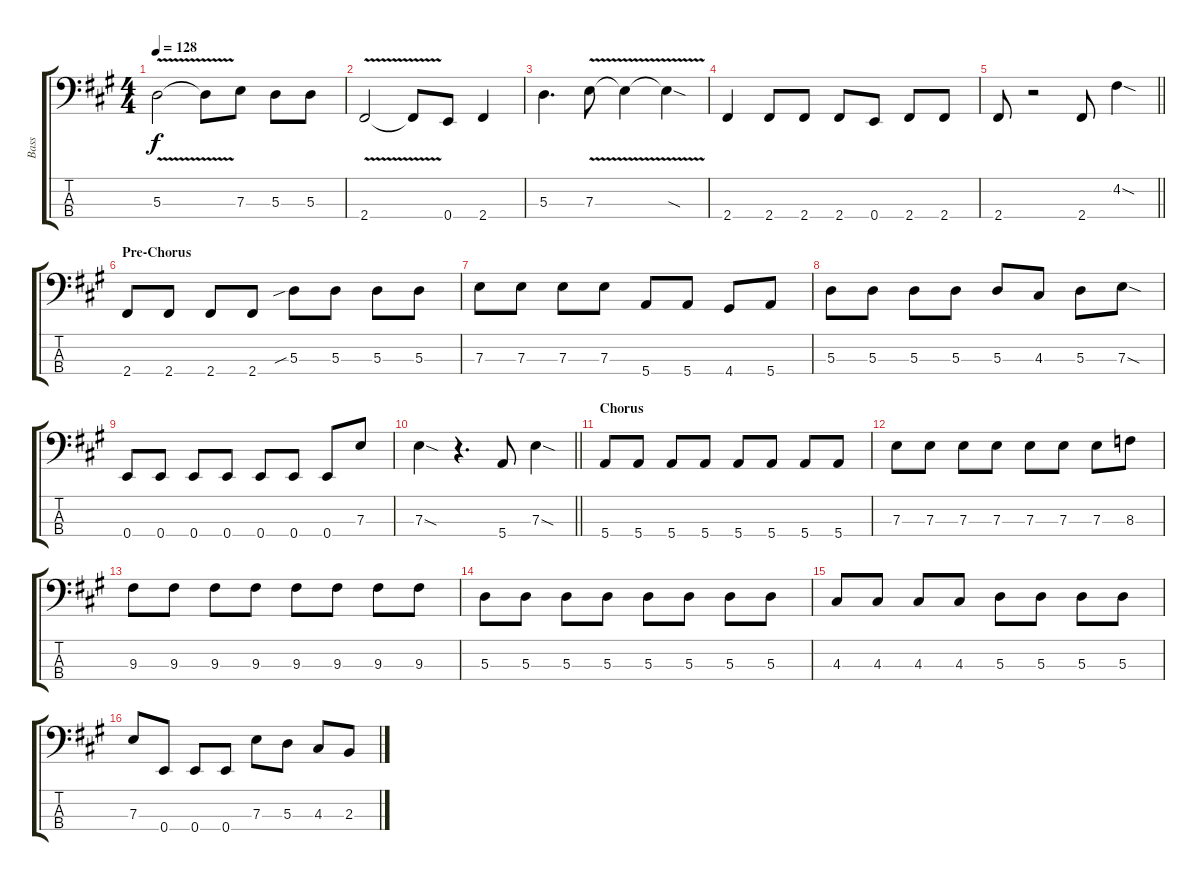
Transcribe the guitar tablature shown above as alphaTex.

\track ("Bass" "Bass") {instrument electricbassfinger}
\staff {score tabs}
\tuning (G2 D2 A1 E1) {hide}
\ts (4 4)
\tempo 128
\clef f4
\ks a
5.3{v}.2{dy f} 5.3{t}.8 7.3.8 5.3.8 5.3.8 |
2.4{v}.2 2.4{t}.8 0.4.8 2.4.4 |
5.3.4{d} 7.3{v}.8 7.3{v t}.4 7.3{sod t}.4 |
2.4.4 2.4.8 2.4.8 2.4.8 0.4.8 2.4.8 2.4.8 |
\barLineRight lightlight
2.4.8 r.2 2.4.8 4.2{sod}.4 |
\section ("" "Pre-Chorus")
2.4.8 2.4.8 2.4.8 2.4.8 5.3{sib}.8 5.3.8 5.3.8 5.3.8 |
7.3.8 7.3.8 7.3.8 7.3.8 5.4.8 5.4.8 4.4.8 5.4.8 |
5.3.8 5.3.8 5.3.8 5.3.8 5.3.8 4.3.8 5.3.8 7.3{sod}.8 |
0.4.8 0.4.8 0.4.8 0.4.8 0.4.8 0.4.8 0.4.8 7.3.8 |
\barLineRight lightlight
7.3{sod}.4 r.4{d} 5.4.8 7.3{sod}.4 |
\section ("" "Chorus")
5.4.8 5.4.8 5.4.8 5.4.8 5.4.8 5.4.8 5.4.8 5.4.8 |
7.3.8 7.3.8 7.3.8 7.3.8 7.3.8 7.3.8 7.3.8 8.3.8 |
9.3.8 9.3.8 9.3.8 9.3.8 9.3.8 9.3.8 9.3.8 9.3.8 |
5.3.8 5.3.8 5.3.8 5.3.8 5.3.8 5.3.8 5.3.8 5.3.8 |
4.3.8 4.3.8 4.3.8 4.3.8 5.3.8 5.3.8 5.3.8 5.3.8 |
7.3.8 0.4.8 0.4.8 0.4.8 7.3.8 5.3.8 4.3.8 2.3.8
